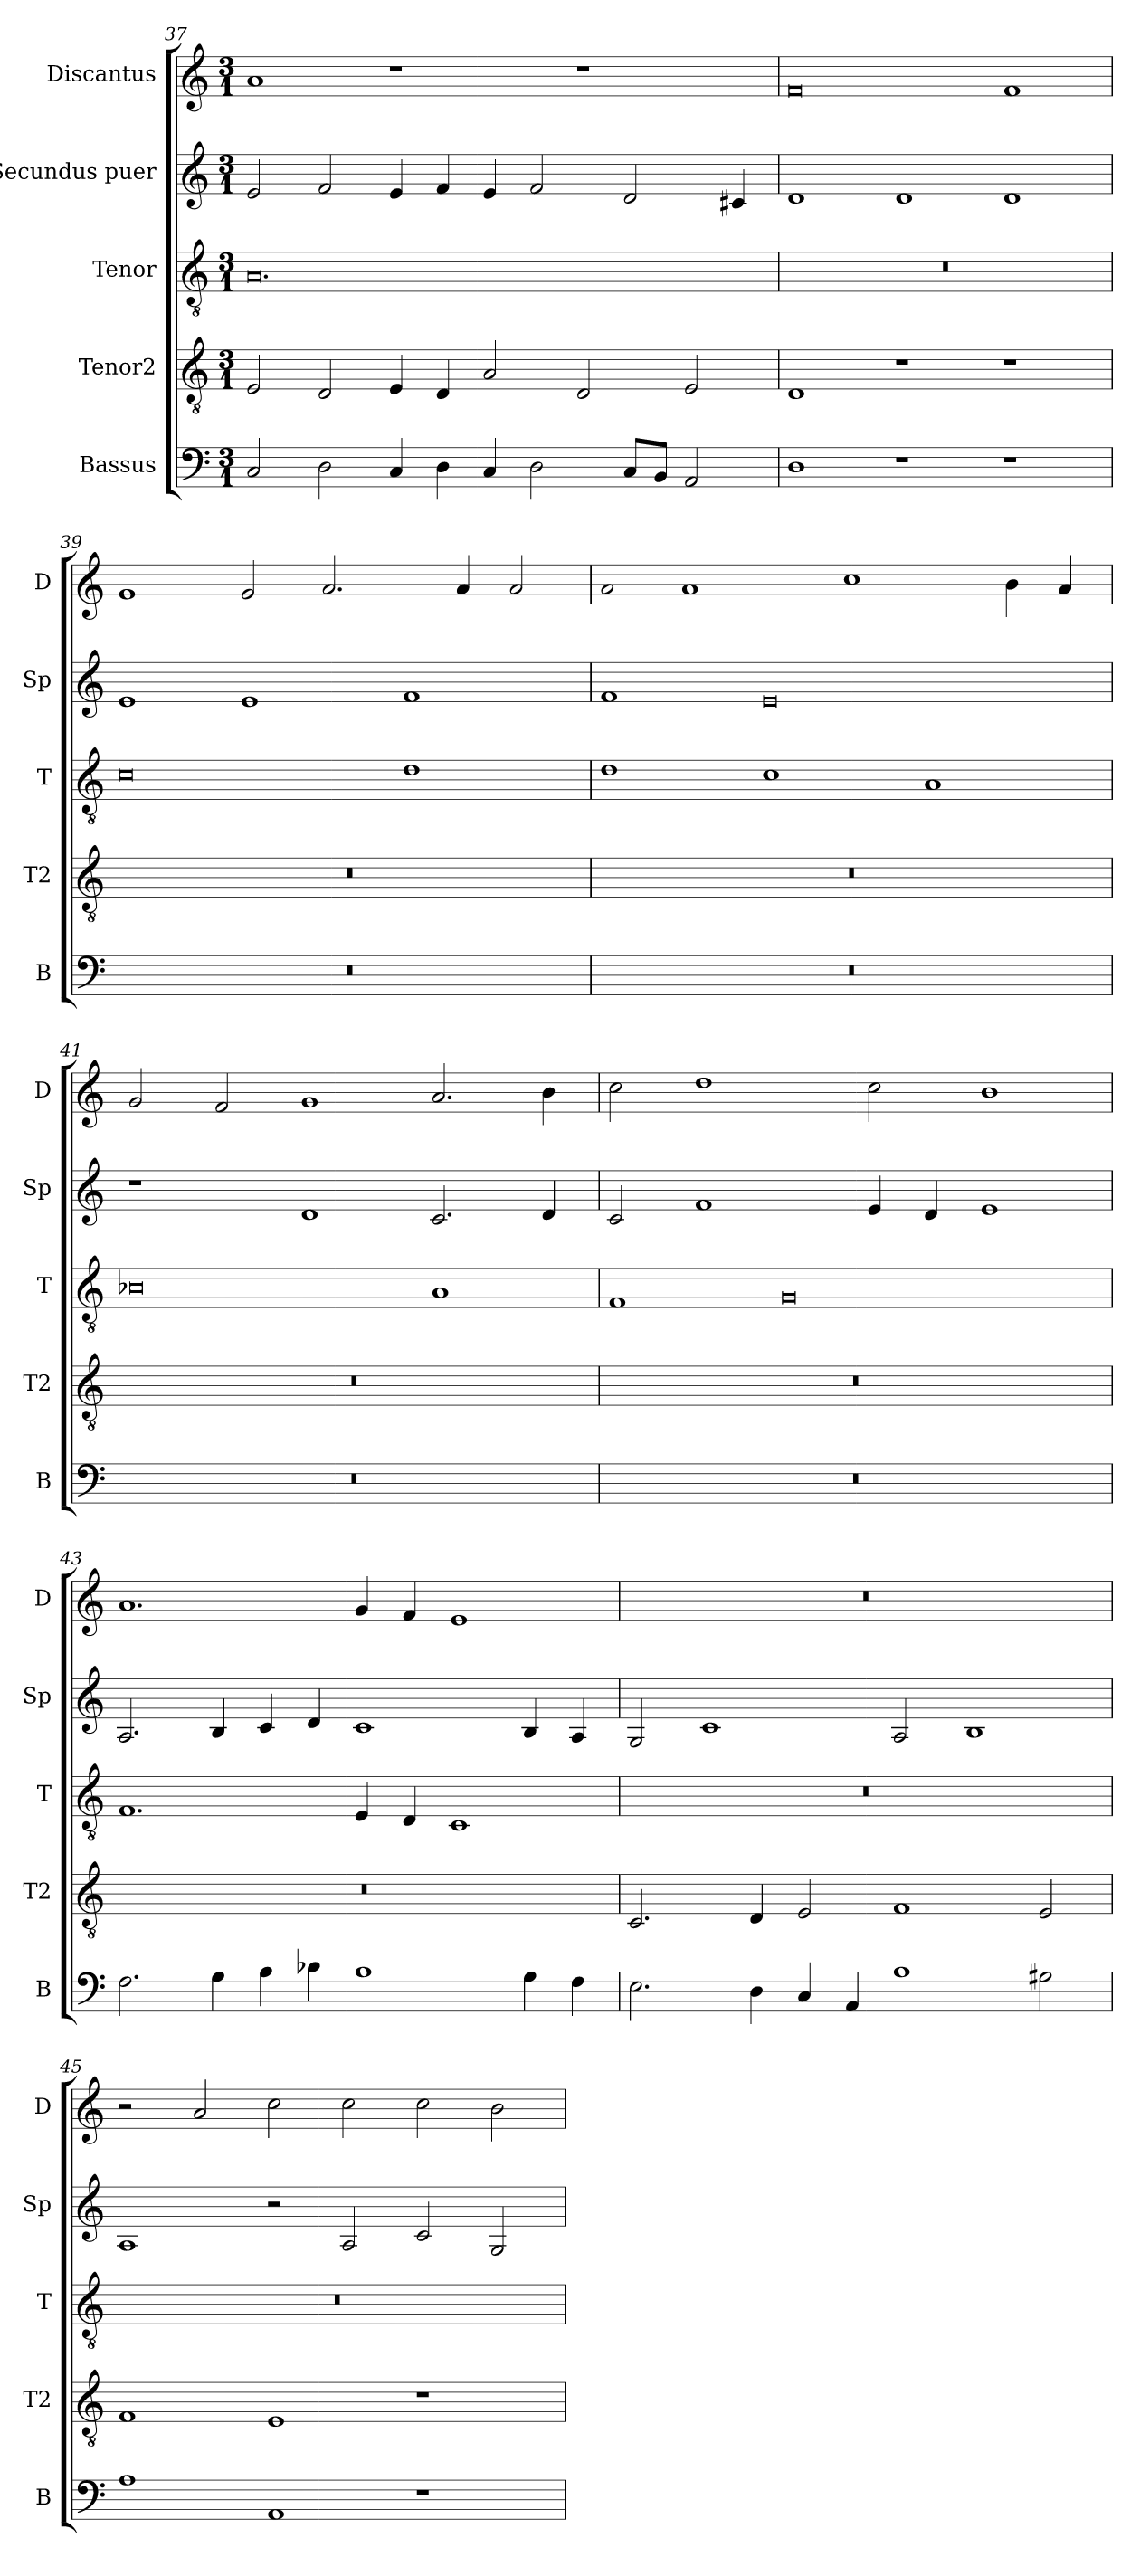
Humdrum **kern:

**kern	**kern	**kern	**kern	**kern
*part5	*part4	*part3	*part2	*part1
*staff5	*staff4	*staff3	*staff2	*staff1
*I"Bassus	*I"Tenor2	*I"Tenor	*I"Secundus puer	*I"Discantus
*I'B	*I'T2	*I'T	*I'Sp	*I'D
*clefF4	*clefGv2	*clefGv2	*clefG2	*clefG2
*k[]	*k[]	*k[]	*k[]	*k[]
*M3/1	*M3/1	*M3/1	*M3/1	*M3/1
=37	=37	=37	=37	=37
2C/	2E/	0.A	2e/	1a
2D\	2D/	.	2f/	.
4C/	4E/	.	4e/	1r
4D\	4D/	.	4f/	.
4C/	2A/	.	4e/	.
2D\	.	.	2f/	.
.	2D/	.	.	1r
8C/L	.	.	2d/	.
8BB/J	.	.	.	.
2AA/	2E/	.	.	.
.	.	.	4c#X/	.
=38	=38	=38	=38	=38
1D	1D	0.r	1d	0f
1r	1r	.	1d	.
1r	1r	.	1d	1f
=39	=39	=39	=39	=39
0.r	0.r	0c	1e	1g
.	.	.	1e	2g/
.	.	.	.	2.a/
.	.	1d	1f	.
.	.	.	.	4a/
.	.	.	.	2a/
=40	=40	=40	=40	=40
0.r	0.r	1d	1f	2a/
.	.	.	.	1a
.	.	1c	0e	.
.	.	.	.	1cc
.	.	1A	.	.
.	.	.	.	4b\
.	.	.	.	4a/
=41	=41	=41	=41	=41
0.r	0.r	0B-X	1r	2g/
.	.	.	.	2f/
.	.	.	1d	1g
.	.	1A	2.c/	2.a/
.	.	.	4d/	4b\
=42	=42	=42	=42	=42
0.r	0.r	1F	2c/	2cc\
.	.	.	1f	1dd
.	.	0G	.	.
.	.	.	4e/	2cc\
.	.	.	4d/	.
.	.	.	1e	1b
=43	=43	=43	=43	=43
2.F\	0.r	1.F	2.A/	1.a
4G\	.	.	4B/	.
4A\	.	.	4c/	.
4B-X\	.	.	4d/	.
1A	.	4E/	1c	4g/
.	.	4D/	.	4f/
.	.	1C	.	1e
4G\	.	.	4B/	.
4F\	.	.	4A/	.
=44	=44	=44	=44	=44
2.E\	2.C/	0.r	2G/	0.r
.	.	.	1c	.
4D\	4D/	.	.	.
4C/	2E/	.	.	.
4AA/	.	.	.	.
1A	1F	.	2A/	.
.	.	.	1B	.
2G#X\	2E/	.	.	.
=45	=45	=45	=45	=45
1A	1F	0.r	1A	2r
.	.	.	.	2a/
1AA	1E	.	2r	2cc\
.	.	.	2A/	2cc\
1r	1r	.	2c/	2cc\
.	.	.	2G/	2b\
=	=	=	=	=
*-	*-	*-	*-	*-
